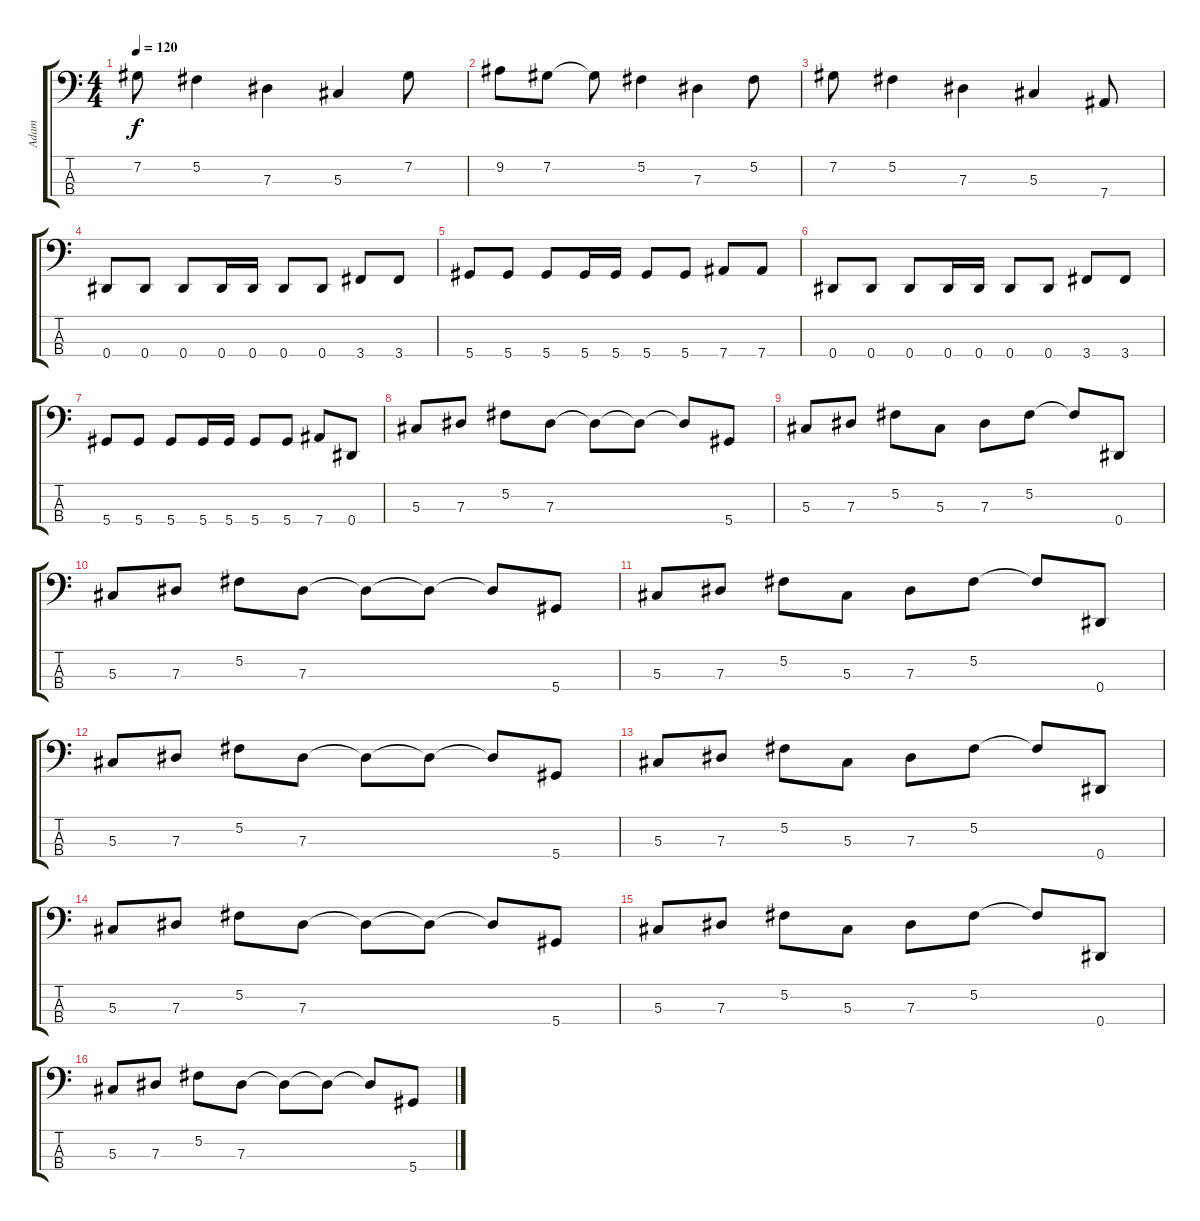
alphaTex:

\track ("Adam" "Adam") {instrument electricbassfinger}
\staff {score tabs}
\tuning (Gb2 Db2 Ab1 Eb1) {hide}
\ts (4 4)
\tempo 120
\clef f4
\ks c
7.2.8{dy f} 5.2.4 7.3.4 5.3.4 7.2.8 |
9.2.8 7.2.8 7.2{t}.8 5.2.4 7.3.4 5.2.8 |
7.2.8 5.2.4 7.3.4 5.3.4 7.4.8 |
0.4.8 0.4.8 0.4.8 0.4.16 0.4.16 0.4.8 0.4.8 3.4.8 3.4.8 |
5.4.8 5.4.8 5.4.8 5.4.16 5.4.16 5.4.8 5.4.8 7.4.8 7.4.8 |
0.4.8 0.4.8 0.4.8 0.4.16 0.4.16 0.4.8 0.4.8 3.4.8 3.4.8 |
5.4.8 5.4.8 5.4.8 5.4.16 5.4.16 5.4.8 5.4.8 7.4.8 0.4.8 |
5.3.8 7.3.8 5.2.8 7.3.8 7.3{t}.8 7.3{t}.8 7.3{t}.8 5.4.8 |
5.3.8 7.3.8 5.2.8 5.3.8 7.3.8 5.2.8 5.2{t}.8 0.4.8 |
5.3.8 7.3.8 5.2.8 7.3.8 7.3{t}.8 7.3{t}.8 7.3{t}.8 5.4.8 |
5.3.8 7.3.8 5.2.8 5.3.8 7.3.8 5.2.8 5.2{t}.8 0.4.8 |
5.3.8 7.3.8 5.2.8 7.3.8 7.3{t}.8 7.3{t}.8 7.3{t}.8 5.4.8 |
5.3.8 7.3.8 5.2.8 5.3.8 7.3.8 5.2.8 5.2{t}.8 0.4.8 |
5.3.8 7.3.8 5.2.8 7.3.8 7.3{t}.8 7.3{t}.8 7.3{t}.8 5.4.8 |
5.3.8 7.3.8 5.2.8 5.3.8 7.3.8 5.2.8 5.2{t}.8 0.4.8 |
5.3.8 7.3.8 5.2.8 7.3.8 7.3{t}.8 7.3{t}.8 7.3{t}.8 5.4.8
